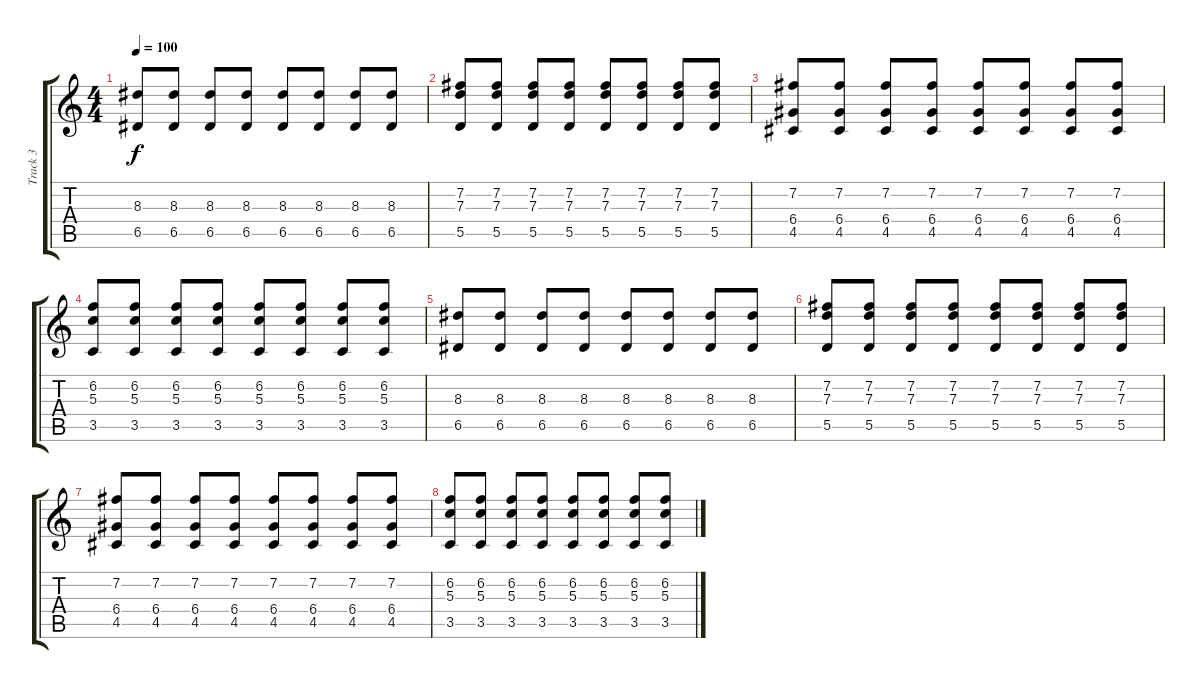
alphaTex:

\track ("Track 3" "Track 3") {instrument distortionguitar}
\staff {score tabs}
\tuning (E4 B3 G3 D3 A2 E2) {hide}
\ts (4 4)
\tempo 100
\clef g2
\ks c
(8.3 6.5).8{dy f} (8.3 6.5).8 (8.3 6.5).8 (8.3 6.5).8 (8.3 6.5).8 (8.3 6.5).8 (8.3 6.5).8 (8.3 6.5).8 |
(7.2 7.3 5.5).8 (7.2 7.3 5.5).8 (7.2 7.3 5.5).8 (7.2 7.3 5.5).8 (7.2 7.3 5.5).8 (7.2 7.3 5.5).8 (7.2 7.3 5.5).8 (7.2 7.3 5.5).8 |
(7.2 6.4 4.5).8 (7.2 6.4 4.5).8 (7.2 6.4 4.5).8 (7.2 6.4 4.5).8 (7.2 6.4 4.5).8 (7.2 6.4 4.5).8 (7.2 6.4 4.5).8 (7.2 6.4 4.5).8 |
(6.2 5.3 3.5).8 (6.2 5.3 3.5).8 (6.2 5.3 3.5).8 (6.2 5.3 3.5).8 (6.2 5.3 3.5).8 (6.2 5.3 3.5).8 (6.2 5.3 3.5).8 (6.2 5.3 3.5).8 |
(8.3 6.5).8 (8.3 6.5).8 (8.3 6.5).8 (8.3 6.5).8 (8.3 6.5).8 (8.3 6.5).8 (8.3 6.5).8 (8.3 6.5).8 |
(7.2 7.3 5.5).8 (7.2 7.3 5.5).8 (7.2 7.3 5.5).8 (7.2 7.3 5.5).8 (7.2 7.3 5.5).8 (7.2 7.3 5.5).8 (7.2 7.3 5.5).8 (7.2 7.3 5.5).8 |
(7.2 6.4 4.5).8 (7.2 6.4 4.5).8 (7.2 6.4 4.5).8 (7.2 6.4 4.5).8 (7.2 6.4 4.5).8 (7.2 6.4 4.5).8 (7.2 6.4 4.5).8 (7.2 6.4 4.5).8 |
(6.2 5.3 3.5).8 (6.2 5.3 3.5).8 (6.2 5.3 3.5).8 (6.2 5.3 3.5).8 (6.2 5.3 3.5).8 (6.2 5.3 3.5).8 (6.2 5.3 3.5).8 (6.2 5.3 3.5).8
